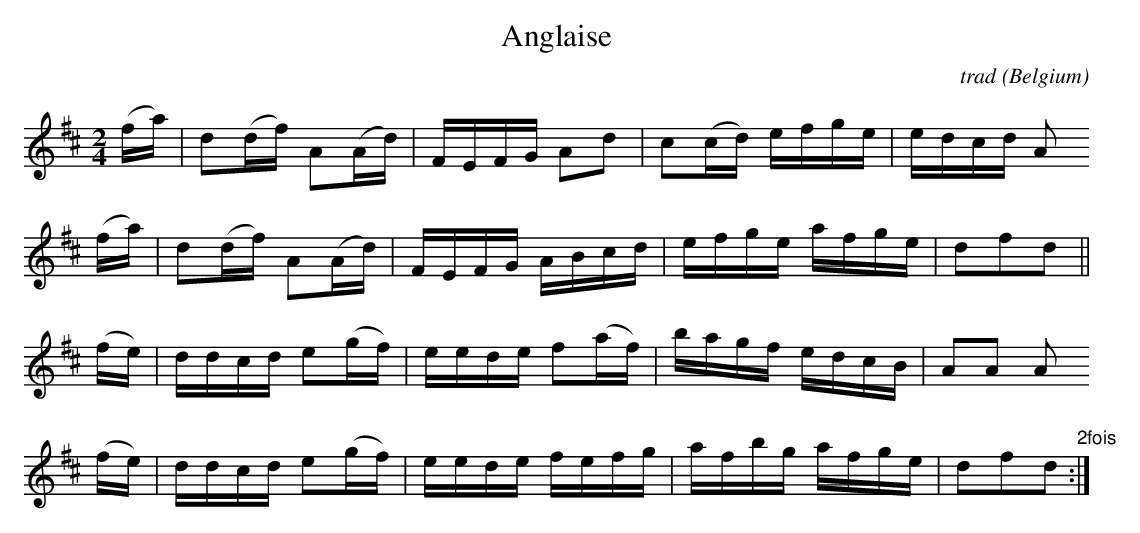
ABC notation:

X:1
T:Anglaise
C:trad
O:Belgium
M:2/4
L:1/16
K:Dmaj
(fa)|d2(df) A2(Ad)|FEFG A2d2|c2(cd) efge|edcd A2
(fa)|d2(df) A2(Ad)|FEFG ABcd|efge afge|d2f2d2||
(fe)|ddcd e2(gf)|eede f2(af)|bagf edcB|A2A2 A2
(fe)|ddcd e2(gf)|eede fefg|afbg afge|d2f2d2 "2fois":|]
